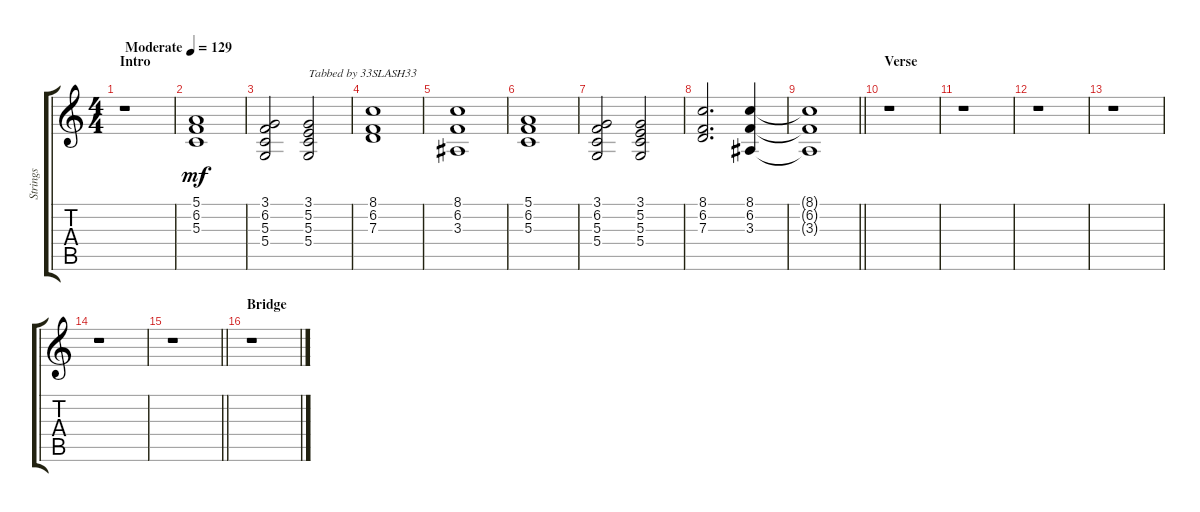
\track ("Strings" "Strings") {instrument stringensemble1}
\staff {score tabs}
\tuning (E4 B3 G3 D3 A2 E2) {hide}
\ts (4 4)
\section ("" "Intro")
\tempo (129 "Moderate")
\clef g2
\ks c
r.1{dy mf instrument stringensemble1} |
(5.1 6.2 5.3).1 |
(3.1 6.2 5.3 5.4).2 (3.1 5.2 5.3 5.4).2{txt "Tabbed by 33SLASH33"} |
(8.1 6.2 7.3).1 |
(8.1 6.2 3.3).1 |
(5.1 6.2 5.3).1 |
(3.1 6.2 5.3 5.4).2 (3.1 5.2 5.3 5.4).2 |
(8.1 6.2 7.3).2{d} (8.1 6.2 3.3).4 |
\barLineRight lightlight
(8.1{t} 6.2{t} 3.3{t}).1 |
\section ("" "Verse")
r.1 |
r.1 |
r.1 |
r.1 |
r.1 |
\barLineRight lightlight
r.1 |
\section ("" "Bridge")
r.1
